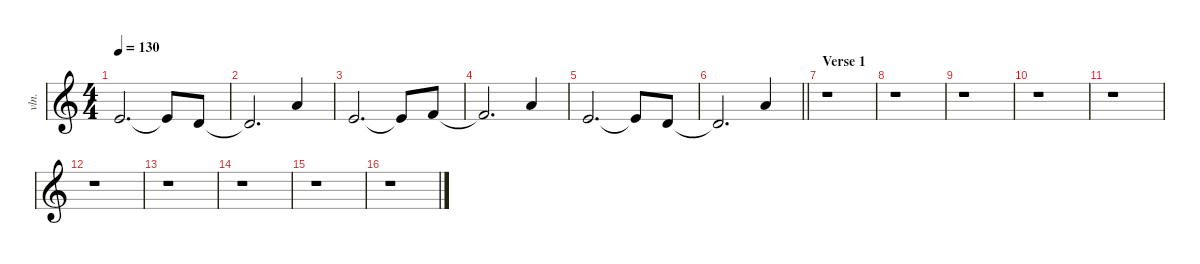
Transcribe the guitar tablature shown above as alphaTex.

\defaultSystemsLayout 4
\hideDynamics
\bracketExtendMode nobrackets
\otherSystemsTrackNameOrientation horizontal
\track ("Strings 1" "vln.") {defaultSystemsLayout 8 instrument stringensemble1}
\staff {score}
\tuning (E4 B3 G3 D3 A2 E2)
\ts (4 4)
\tempo 130
\clef g2
\ks c
0.1.2{d dy f beam Up} 0.1{t}.8{beam Up} 3.2.8{beam Up} |
3.2{t}.2{d beam Up} 5.1.4{beam Up} |
0.1.2{d beam Up} 0.1{t}.8{beam Up} 1.1.8{beam Up} |
1.1{t}.2{d beam Up} 5.1.4{beam Up} |
0.1.2{d beam Up} 0.1{t}.8{beam Up} 3.2.8{beam Up} |
\barLineRight lightlight
3.2{t}.2{d beam Up} 5.1.4{beam Up} |
\section ("" "Verse 1")
r.1{beam Down} |
r.1{beam Down} |
r.1{beam Down} |
r.1{beam Down} |
r.1{beam Down} |
r.1{beam Down} |
r.1{beam Down} |
r.1{beam Down} |
r.1{beam Down} |
r.1{beam Down}
